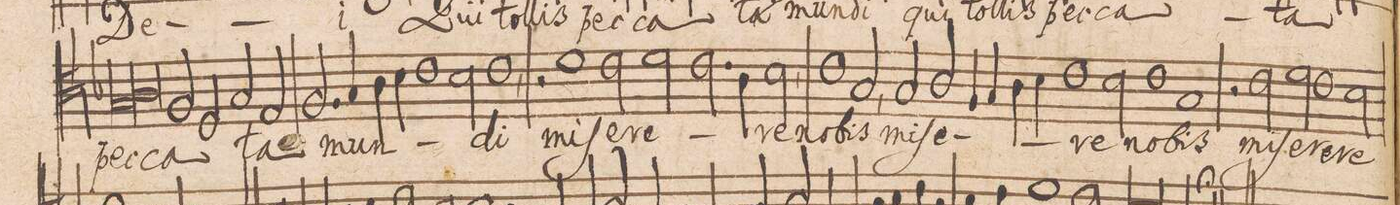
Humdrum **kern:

**kern	**text
*I"TENOR.	*
*clefC4	*
*k[b-]	*
*met(C|)	*
*M2/1	*
1G	pec-
=27-	=27-
1A	.
*Xlig	*
2F/	-ca-
2D/	.
=28-	=28-
2G/	.
2E/	-ta
2.F/	mun-
4G/	.
=29-	=29-
4A\	.
4B-\	.
1c\	.
2B-\	.
=30-	=30-
1c,	-di
2r	.
1d\	mi-
=31-	=31-
2c\	-ſe-
2d\	-re-
2.c\	.
=32-	=32-
4A\	.
2B-,\	-re
1c	no-
=33-	=33-
2G,/	-bis
2G/	mi-
2A/	-ſe-
4F/	.
4G/	.
=34-	=34-
4A\	.
4B-\	.
1c\	-re
2B-\	.
=35-	=35-
1c	no-
1G	-bis
=36-	=36-
2r	.
2c\	mi-
2d\	-ſe-
1c\	-re-
=37-	=37-
2B-\	-re
*-	*-
